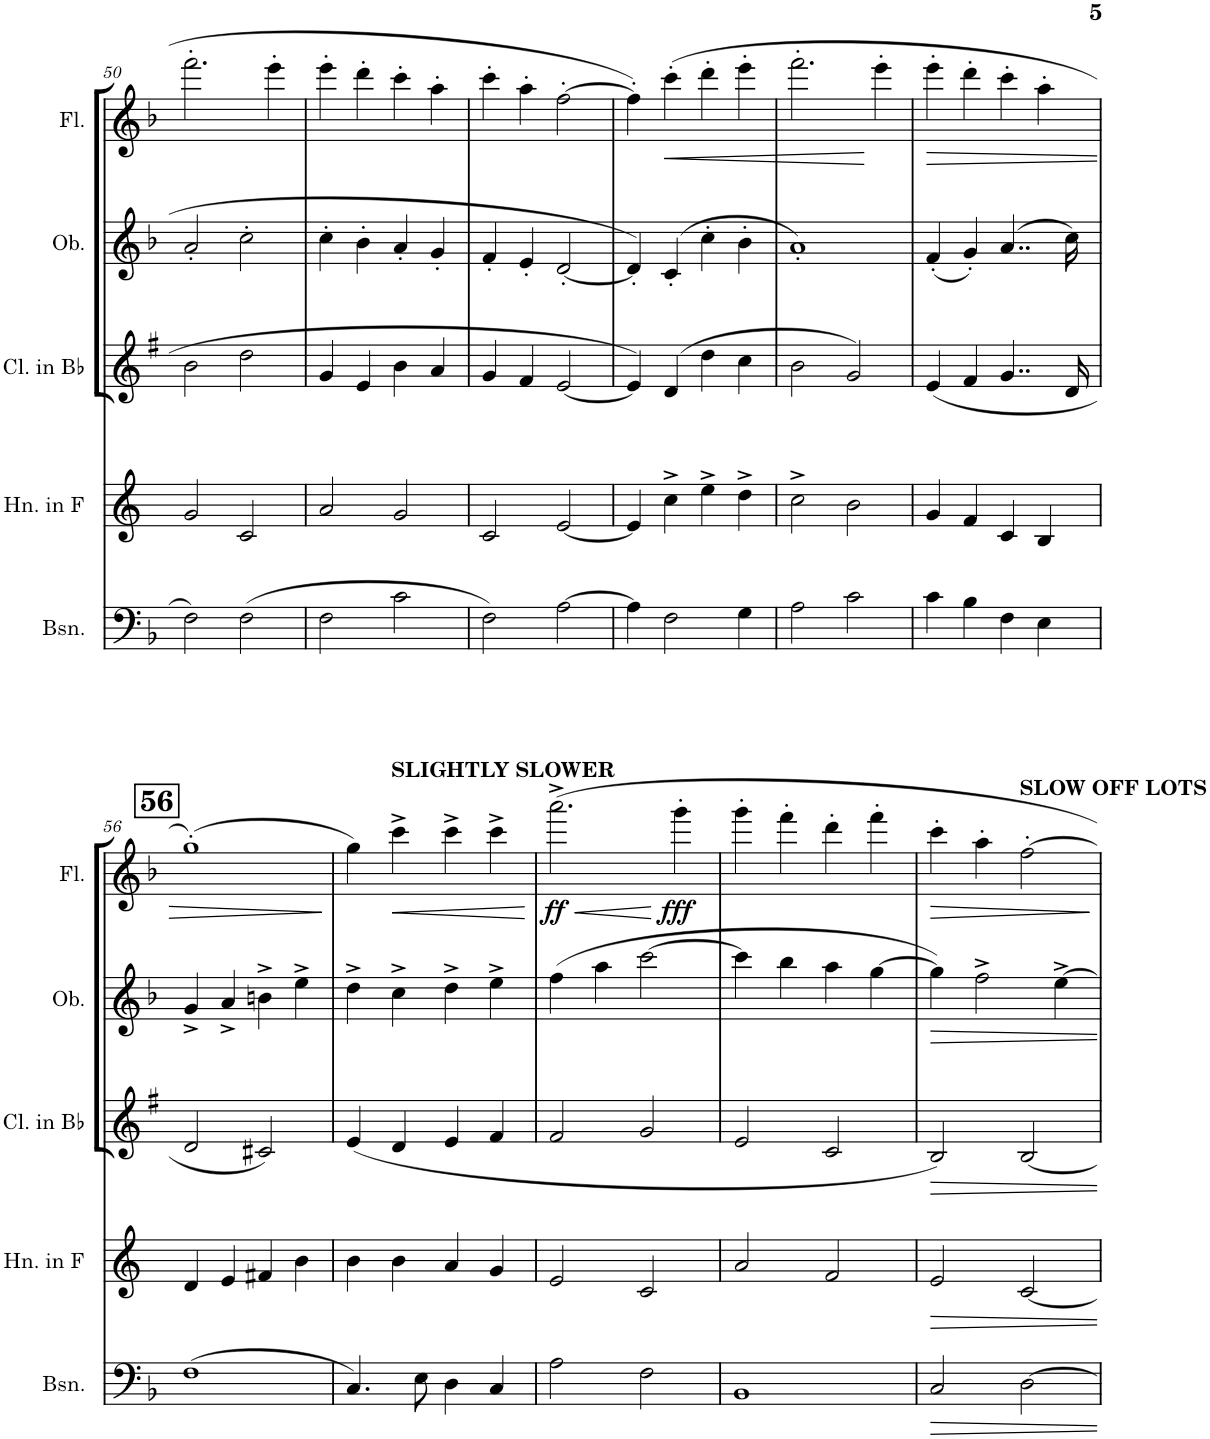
**kern	**kern	**kern	**kern	**kern	**dynam
*part5	*part4	*part3	*part2	*part1	*part1
*staff5	*staff4	*staff3	*staff2	*staff1	*staff1
*I"Bassoon	*I"Horn in F	*I"Clarinet in Bb	*I"Oboe	*I"Flute	*
*I'Bsn.	*I'Hn. in F	*I'Cl. in Bb	*I'Ob.	*I'Fl.	*
!!LO:PB:g=z
*clefF4	*clefG2	*clefG2	*clefG2	*clefG2	*
*	*Trd4c7	*Trd1c2	*	*	*
*k[b-]	*k[]	*k[f#]	*k[b-]	*k[b-]	*
*M4/4	*M4/4	*M4/4	*M4/4	*M4/4	*
=50	=50	=50	=50	=50	=50
2F\	2g/	2b\	2a'/	2.fff'\	.
(2F\	2c/	2dd\	2cc'\	.	.
.	.	.	.	4eee'\	.
=51	=51	=51	=51	=51	=51
2F\	2a/	4g/	4cc'\	4eee'\	.
.	.	4e/	4b-'\	4ddd'\	.
2c\	2g/	4b\	4a'/	4ccc'\	.
.	.	4a/	4g'/	4aa'\	.
=52	=52	=52	=52	=52	=52
2F\)	2c/	4g/	4f'/	4ccc'\	.
.	.	4f#/	4e'/	4aa'\	.
[2A\	[2e/	[2e/	[2d'/	[2ff'\	.
=53	=53	=53	=53	=53	=53
4A\]	4e/]	4e/]	4d'/]	4ff'\]	.
!	!	!	!	!	!LO:HP:b
2F\	4cc^\	(4d/	(4c'/	(4ccc'\	<
.	4ee^\	4dd\	4cc'\	4ddd'\	.
4G\	4dd^\	4cc\	4b-'\	4eee'\	.
=54	=54	=54	=54	=54	=54
2A\	2cc^\	2b\	1a')	2.fff'\	.
2c\	2b\	2g/)	.	.	.
.	.	.	.	4eee'\	[
=55	=55	=55	=55	=55	=55
!	!	!	!	!	!LO:HP:b
4c\	4g/	(4e/	(4f'/	4eee'\	>
4B-\	4f/	4f#/	4g'/)	4ddd'\	.
4F\	4c/	4..g/	(4..a/	4ccc'\	.
4E\	4B/	.	.	4aa'\	.
.	.	16d/	16cc\)	.	.
!!LO:LB:g=z
!!LO:REH:place=s1:a:B:cj:fs=14:t=56
=56	=56	=56	=56	=56	=56
(1F	4d/	2d/	4g^/	(1gg')	.
.	4e/	.	4a^/	.	.
.	4f#X/	2c#X/)	4bn^\	.	.
.	4b\	.	4ee^\	.	.
.	.	.	.	.	]
=57	=57	=57	=57	=57	=57
4.C/)	4b\	(4e/	4dd^\	4gg\)	.
!	!	!	!	!LO:TX:a:B:t=SLIGHTLY SLOWER	!
!	!	!	!	!	!LO:HP:b
.	4b\	4d/	4cc^\	4ccc^\	<
8E\	.	.	.	.	.
4D\	4a/	4e/	4dd^\	4ccc^\	.
4C/	4g/	4f#/	4ee^\	4ccc^\	.
.	.	.	.	.	[
=58	=58	=58	=58	=58	=58
!	!	!	!	!	!LO:HP:b
!	!	!	!	!	!LO:DY:n=1:b
2A\	2e/	2f#/	(4ff\	2.aaa^\	< ff
.	.	.	4aa\	.	.
2F\	2c/	2g/	[2ccc\	.	.
!	!	!	!	!	!LO:DY:n=2:b
.	.	.	.	4ggg'\	[ fff
=59	=59	=59	=59	=59	=59
1BB-	2a/	2e/	4ccc\]	4ggg'\	.
.	.	.	4bb-\	4fff'\	.
.	2f/	2c/	4aa\	4ddd'\	.
.	.	.	[4gg\	4fff'\	.
=60	=60	=60	=60	=60	=60
!	!	!	!	!	!LO:HP:b
2C/	2e/	2B/)	4gg\])	4ccc'\	>
.	.	.	2ff^\	4aa'\	.
!	!	!	!	!LO:TX:a:B:t=SLOW OFF LOTS	!
[2D\	[2c/	[2B/	.	[2ff'\	.
.	.	.	[4ee^\	.	.
.	.	.	.	.	]
=	=	=	=	=	=
*-	*-	*-	*-	*-	*-
